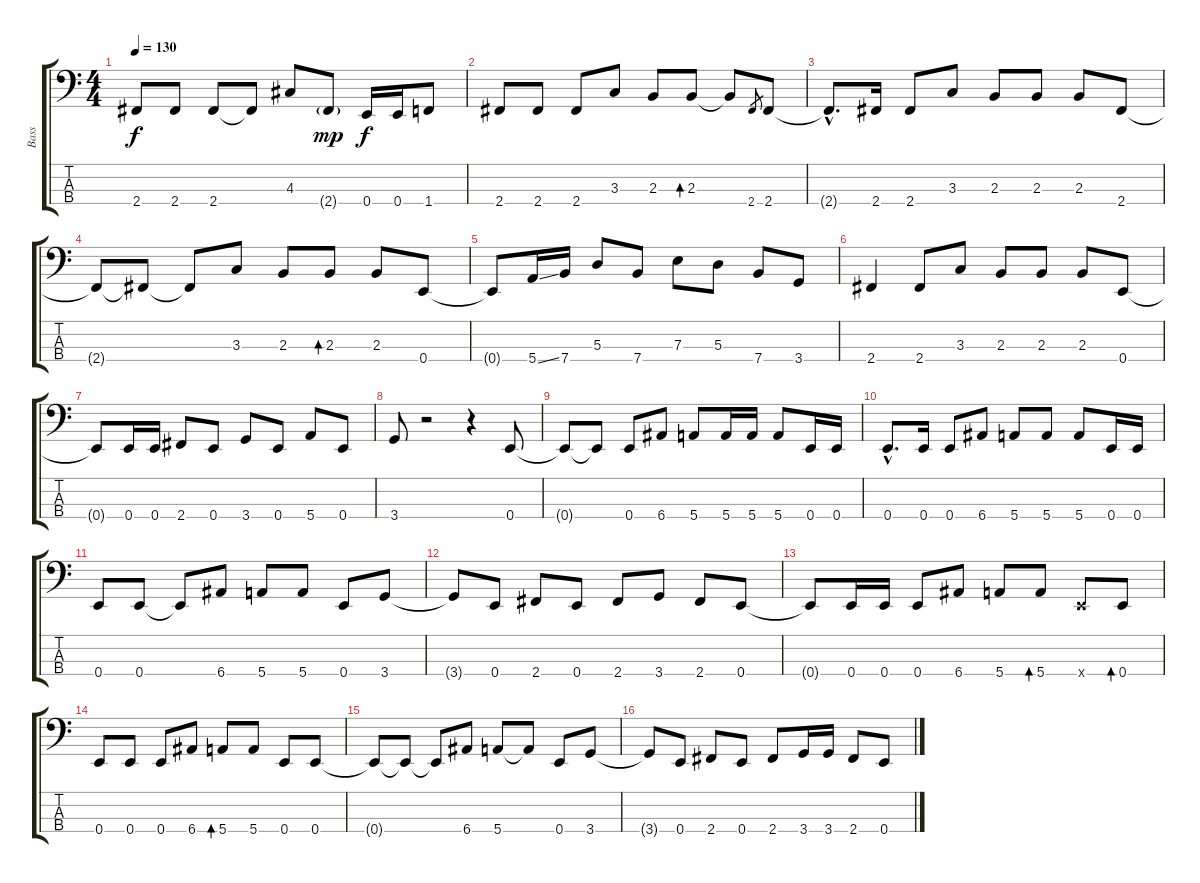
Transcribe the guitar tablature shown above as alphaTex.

\track ("Bass" "Bass") {instrument electricbasspick}
\staff {score tabs}
\tuning (G2 D2 A1 E1) {hide}
\ts (4 4)
\tempo 130
\clef f4
\ks c
2.4{t}.8{dy f} 2.4.8 2.4.8 2.4{t}.8 4.3.8 2.4{g}.8{dy mp} 0.4.16{dy f} 0.4.16 1.4.8 |
2.4.8 2.4.8 2.4.8 3.3.8 2.3.8 2.3.8{bd 240} 2.3{t}.8 2.4.8{gr} 2.4.8 |
2.4{hac t}.8{d} 2.4.16 2.4.8 3.3.8 2.3.8 2.3.8 2.3.8 2.4.8 |
2.4{t}.8 2.4{t}.8 2.4{t}.8 3.3.8 2.3.8 2.3.8{bd 240} 2.3.8 0.4.8 |
0.4{t}.8 5.4{ss}.16 7.4.16 5.3.8 7.4.8 7.3.8 5.3.8 7.4.8 3.4.8 |
2.4.4 2.4.8 3.3.8 2.3.8 2.3.8 2.3.8 0.4.8 |
0.4{t}.8 0.4.16 0.4.16 2.4.8 0.4.8 3.4.8 0.4.8 5.4.8 0.4.8 |
3.4.8 r.2 r.4 0.4.8 |
0.4{t}.8 0.4{t}.8 0.4.8 6.4.8 5.4.8 5.4.16 5.4.16 5.4.8 0.4.16 0.4.16 |
0.4{hac}.8{d} 0.4.16 0.4.8 6.4.8 5.4.8 5.4.8 5.4.8 0.4.16 0.4.16 |
0.4.8 0.4.8 0.4{t}.8 6.4.8 5.4.8 5.4.8 0.4.8 3.4.8 |
3.4{t}.8 0.4.8 2.4.8 0.4.8 2.4.8 3.4.8 2.4.8 0.4.8 |
0.4{t}.8 0.4.16 0.4.16 0.4.8 6.4.8 5.4.8 5.4.8{bd 240} 0.4{x}.8 0.4.8{bd 240} |
0.4.8 0.4.8 0.4.8 6.4.8 5.4.8{bd 240} 5.4.8 0.4.8 0.4.8 |
0.4{t}.8 0.4{t}.8 0.4{t}.8 6.4.8 5.4.8 5.4{t}.8 0.4.8 3.4.8 |
3.4{t}.8 0.4.8 2.4.8 0.4.8 2.4.8 3.4.16 3.4.16 2.4.8 0.4.8
